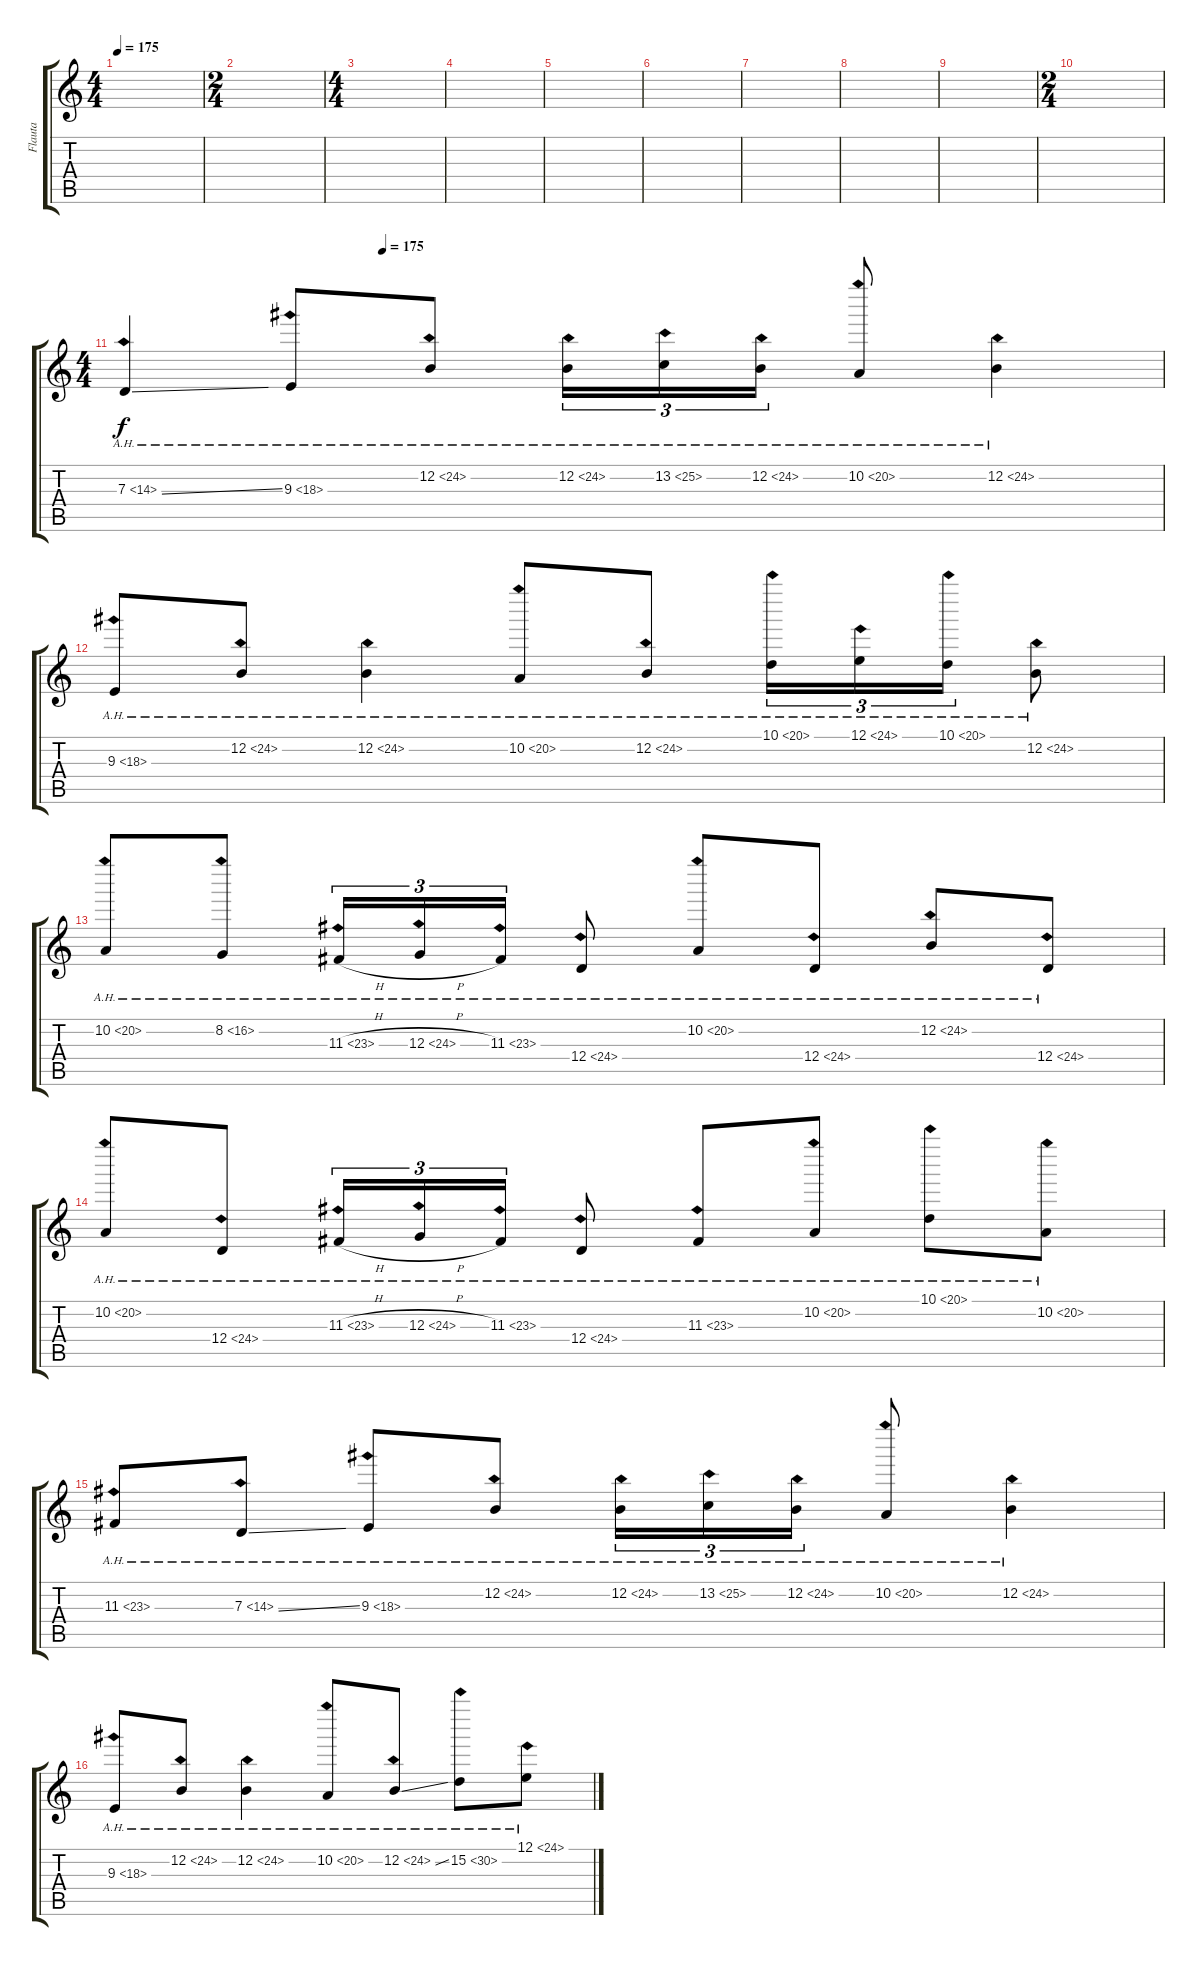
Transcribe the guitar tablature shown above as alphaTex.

\track ("Flauta" "Flauta") {instrument flute}
\staff {score tabs}
\tuning (E4 B3 G3 D3 A2 E2) {hide}
\ts (4 4)
\tempo 175
\clef g2
\ks c
|
\ts (2 4)
|
\ts (4 4)
|
|
|
|
|
|
|
\ts (2 4)
|
\ts (4 4)
\tempo (175 0.25)
7.3{ah 7 ss}.4 9.3{ah 9}.8 12.2{ah 12}.8 12.2{ah 12}.16{tu (3 2)} 13.2{ah 12}.16{tu (3 2)} 12.2{ah 12}.16{tu (3 2)} 10.2{ah 10}.8 12.2{ah 12}.4 |
9.3{ah 9}.8 12.2{ah 12}.8 12.2{ah 12}.4 10.2{ah 10}.8 12.2{ah 12}.8 10.1{ah 10}.16{tu (3 2)} 12.1{ah 12}.16{tu (3 2)} 10.1{ah 10}.16{tu (3 2)} 12.2{ah 12}.8 |
10.2{ah 10}.8 8.2{ah 8}.8 11.3{ah 12 h}.16{tu (3 2)} 12.3{ah 12 h}.16{tu (3 2)} 11.3{ah 12}.16{tu (3 2)} 12.4{ah 12}.8 10.2{ah 10}.8 12.4{ah 12}.8 12.2{ah 12}.8 12.4{ah 12}.8 |
10.2{ah 10}.8 12.4{ah 12}.8 11.3{ah 12 h}.16{tu (3 2)} 12.3{ah 12 h}.16{tu (3 2)} 11.3{ah 12}.16{tu (3 2)} 12.4{ah 12}.8 11.3{ah 12}.8 10.2{ah 10}.8 10.1{ah 10}.8 10.2{ah 10}.8 |
11.3{ah 12}.8 7.3{ah 7 ss}.8 9.3{ah 9}.8 12.2{ah 12}.8 12.2{ah 12}.16{tu (3 2)} 13.2{ah 12}.16{tu (3 2)} 12.2{ah 12}.16{tu (3 2)} 10.2{ah 10}.8 12.2{ah 12}.4 |
9.3{ah 9}.8 12.2{ah 12}.8 12.2{ah 12}.4 10.2{ah 10}.8 12.2{ah 12 ss}.8 15.2{ah 15}.8 12.1{ah 12}.8
